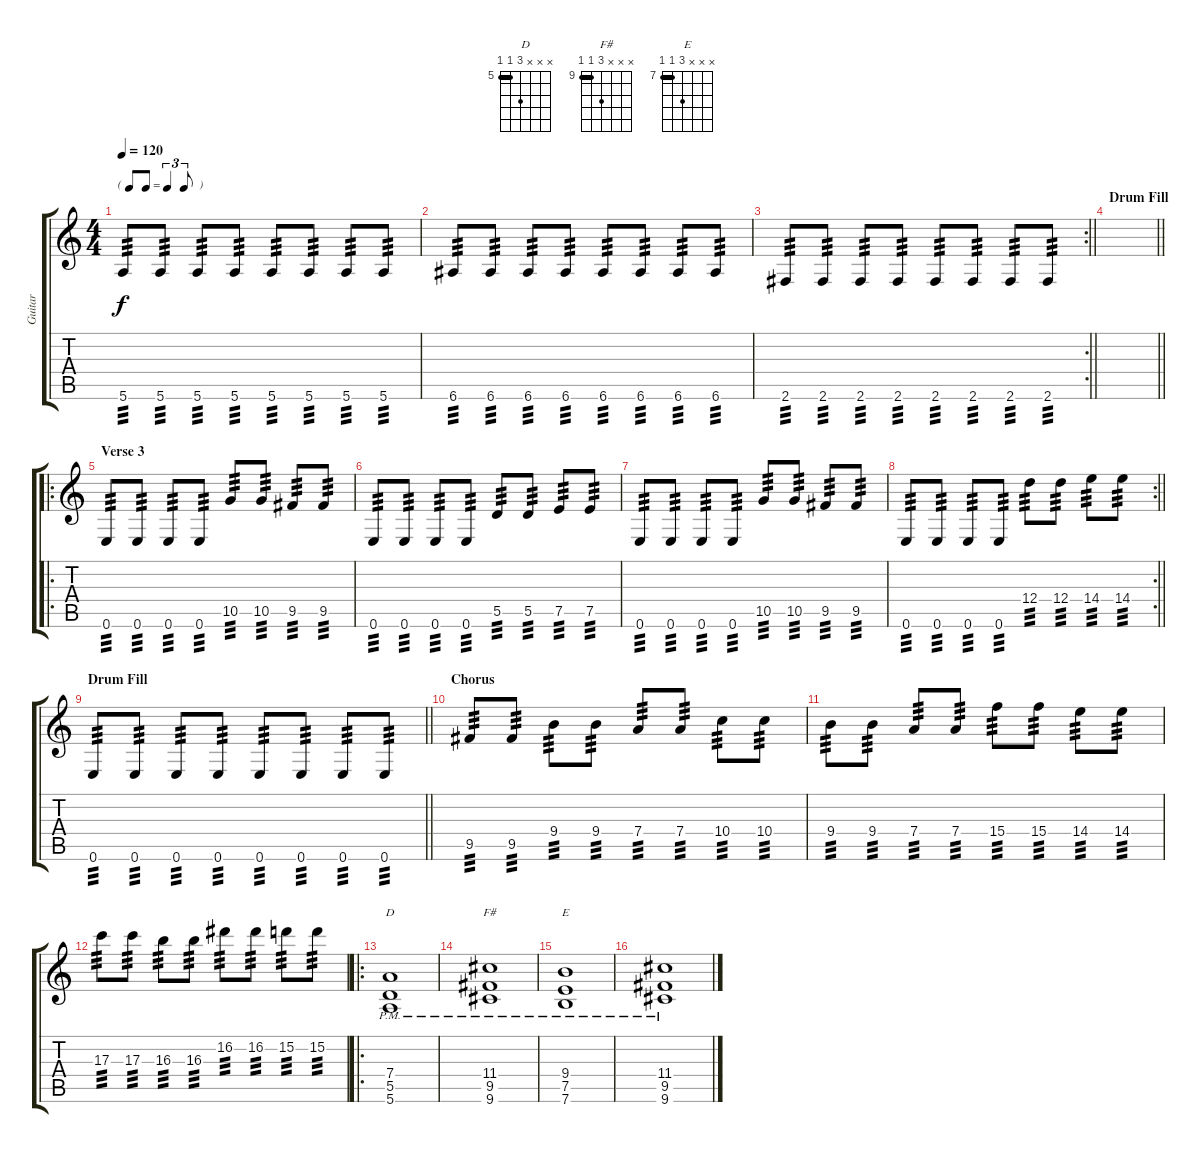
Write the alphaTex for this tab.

\track ("Guitar" "Guitar") {instrument distortionguitar}
\staff {score tabs}
\tuning (E4 B3 G3 D3 A2 E2) {hide}
\chord ("D" x x x 7 5 5) {firstfret 5 barre 5}
\chord ("F#" x x x 11 9 9) {firstfret 9 barre 9}
\chord ("E" x x x 9 7 7) {firstfret 7 barre 7}
\ts (4 4)
\tf triplet8th
\tempo 120
\clef g2
\ks c
5.6.8{tp 3 dy f} 5.6.8{tp 3} 5.6.8{tp 3} 5.6.8{tp 3} 5.6.8{tp 3} 5.6.8{tp 3} 5.6.8{tp 3} 5.6.8{tp 3} |
6.6.8{tp 3} 6.6.8{tp 3} 6.6.8{tp 3} 6.6.8{tp 3} 6.6.8{tp 3} 6.6.8{tp 3} 6.6.8{tp 3} 6.6.8{tp 3} |
\rc 2
\barLineRight lightlight
2.6.8{tp 3} 2.6.8{tp 3} 2.6.8{tp 3} 2.6.8{tp 3} 2.6.8{tp 3} 2.6.8{tp 3} 2.6.8{tp 3} 2.6.8{tp 3} |
\section ("" "Drum Fill")
\barLineRight lightlight
|
\ro
\section ("" "Verse 3")
0.6.8{tp 3} 0.6.8{tp 3} 0.6.8{tp 3} 0.6.8{tp 3} 10.5.8{tp 3} 10.5.8{tp 3} 9.5.8{tp 3} 9.5.8{tp 3} |
0.6.8{tp 3} 0.6.8{tp 3} 0.6.8{tp 3} 0.6.8{tp 3} 5.5.8{tp 3} 5.5.8{tp 3} 7.5.8{tp 3} 7.5.8{tp 3} |
0.6.8{tp 3} 0.6.8{tp 3} 0.6.8{tp 3} 0.6.8{tp 3} 10.5.8{tp 3} 10.5.8{tp 3} 9.5.8{tp 3} 9.5.8{tp 3} |
\rc 2
\barLineRight lightlight
0.6.8{tp 3} 0.6.8{tp 3} 0.6.8{tp 3} 0.6.8{tp 3} 12.4.8{tp 3} 12.4.8{tp 3} 14.4.8{tp 3} 14.4.8{tp 3} |
\section ("" "Drum Fill")
\barLineRight lightlight
0.6.8{tp 3} 0.6.8{tp 3} 0.6.8{tp 3} 0.6.8{tp 3} 0.6.8{tp 3} 0.6.8{tp 3} 0.6.8{tp 3} 0.6.8{tp 3} |
\section ("" "Chorus")
9.5.8{tp 3} 9.5.8{tp 3} 9.4.8{tp 3} 9.4.8{tp 3} 7.4.8{tp 3} 7.4.8{tp 3} 10.4.8{tp 3} 10.4.8{tp 3} |
9.4.8{tp 3} 9.4.8{tp 3} 7.4.8{tp 3} 7.4.8{tp 3} 15.4.8{tp 3} 15.4.8{tp 3} 14.4.8{tp 3} 14.4.8{tp 3} |
17.3.8{tp 3} 17.3.8{tp 3} 16.3.8{tp 3} 16.3.8{tp 3} 16.2.8{tp 3} 16.2.8{tp 3} 15.2.8{tp 3} 15.2.8{tp 3} |
\ro
(7.4{pm} 5.5 5.6).1{ch "D"} |
(11.4{pm} 9.5 9.6).1{ch "F#"} |
(9.4{pm} 7.5 7.6).1{ch "E"} |
(11.4{pm} 9.5 9.6).1
